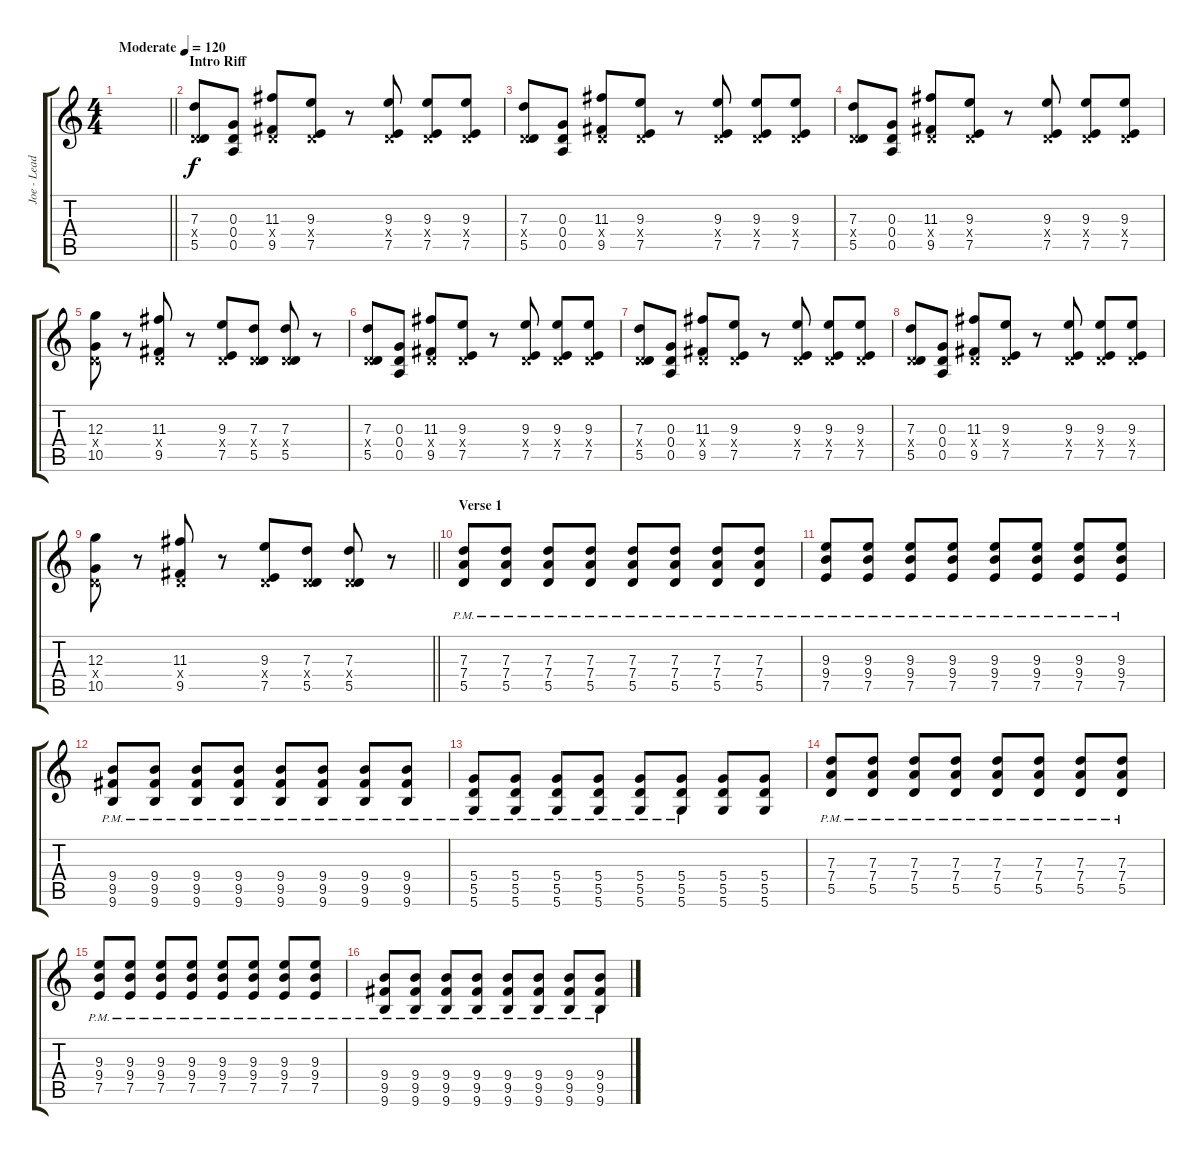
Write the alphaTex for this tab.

\track ("Joe - Lead" "Joe - Lead") {instrument distortionguitar}
\staff {score tabs}
\tuning (E4 B3 G3 D3 A2 D2) {hide}
\ts (4 4)
\tempo (120 "Moderate")
\clef g2
\barLineRight lightlight
\ks c
|
\section ("" "Intro Riff")
(7.3 0.4{x} 5.5).8 (0.3 0.4 0.5).8 (11.3 0.4{x} 9.5).8 (9.3 0.4{x} 7.5).8 r.8 (9.3 0.4{x} 7.5).8 (9.3 0.4{x} 7.5).8 (9.3 0.4{x} 7.5).8 |
(7.3 0.4{x} 5.5).8 (0.3 0.4 0.5).8 (11.3 0.4{x} 9.5).8 (9.3 0.4{x} 7.5).8 r.8 (9.3 0.4{x} 7.5).8 (9.3 0.4{x} 7.5).8 (9.3 0.4{x} 7.5).8 |
(7.3 0.4{x} 5.5).8 (0.3 0.4 0.5).8 (11.3 0.4{x} 9.5).8 (9.3 0.4{x} 7.5).8 r.8 (9.3 0.4{x} 7.5).8 (9.3 0.4{x} 7.5).8 (9.3 0.4{x} 7.5).8 |
(12.3 0.4{x} 10.5).8 r.8 (11.3 0.4{x} 9.5).8 r.8 (9.3 0.4{x} 7.5).8 (7.3 0.4{x} 5.5).8 (7.3 0.4{x} 5.5).8 r.8 |
(7.3 0.4{x} 5.5).8 (0.3 0.4 0.5).8 (11.3 0.4{x} 9.5).8 (9.3 0.4{x} 7.5).8 r.8 (9.3 0.4{x} 7.5).8 (9.3 0.4{x} 7.5).8 (9.3 0.4{x} 7.5).8 |
(7.3 0.4{x} 5.5).8 (0.3 0.4 0.5).8 (11.3 0.4{x} 9.5).8 (9.3 0.4{x} 7.5).8 r.8 (9.3 0.4{x} 7.5).8 (9.3 0.4{x} 7.5).8 (9.3 0.4{x} 7.5).8 |
(7.3 0.4{x} 5.5).8 (0.3 0.4 0.5).8 (11.3 0.4{x} 9.5).8 (9.3 0.4{x} 7.5).8 r.8 (9.3 0.4{x} 7.5).8 (9.3 0.4{x} 7.5).8 (9.3 0.4{x} 7.5).8 |
\barLineRight lightlight
(12.3 0.4{x} 10.5).8 r.8 (11.3 0.4{x} 9.5).8 r.8 (9.3 0.4{x} 7.5).8 (7.3 0.4{x} 5.5).8 (7.3 0.4{x} 5.5).8 r.8 |
\section ("" "Verse 1")
(7.3{pm} 7.4{pm} 5.5{pm}).8 (7.3{pm} 7.4{pm} 5.5{pm}).8 (7.3{pm} 7.4{pm} 5.5{pm}).8 (7.3{pm} 7.4{pm} 5.5{pm}).8 (7.3{pm} 7.4{pm} 5.5{pm}).8 (7.3{pm} 7.4{pm} 5.5{pm}).8 (7.3{pm} 7.4{pm} 5.5{pm}).8 (7.3{pm} 7.4{pm} 5.5{pm}).8 |
(9.3{pm} 9.4{pm} 7.5{pm}).8 (9.3{pm} 9.4{pm} 7.5{pm}).8 (9.3{pm} 9.4{pm} 7.5{pm}).8 (9.3{pm} 9.4{pm} 7.5{pm}).8 (9.3{pm} 9.4{pm} 7.5{pm}).8 (9.3{pm} 9.4{pm} 7.5{pm}).8 (9.3{pm} 9.4{pm} 7.5{pm}).8 (9.3{pm} 9.4{pm} 7.5{pm}).8 |
(9.4{pm} 9.5{pm} 9.6{pm}).8 (9.4{pm} 9.5{pm} 9.6{pm}).8 (9.4{pm} 9.5{pm} 9.6{pm}).8 (9.4{pm} 9.5{pm} 9.6{pm}).8 (9.4{pm} 9.5{pm} 9.6{pm}).8 (9.4{pm} 9.5{pm} 9.6{pm}).8 (9.4{pm} 9.5{pm} 9.6{pm}).8 (9.4{pm} 9.5{pm} 9.6{pm}).8 |
(5.4{pm} 5.5{pm} 5.6{pm}).8 (5.4{pm} 5.5{pm} 5.6{pm}).8 (5.4{pm} 5.5{pm} 5.6{pm}).8 (5.4{pm} 5.5{pm} 5.6{pm}).8 (5.4{pm} 5.5{pm} 5.6{pm}).8 (5.4{pm} 5.5{pm} 5.6{pm}).8 (5.4 5.5 5.6).8 (5.4 5.5 5.6).8 |
(7.3{pm} 7.4{pm} 5.5{pm}).8 (7.3{pm} 7.4{pm} 5.5{pm}).8 (7.3{pm} 7.4{pm} 5.5{pm}).8 (7.3{pm} 7.4{pm} 5.5{pm}).8 (7.3{pm} 7.4{pm} 5.5{pm}).8 (7.3{pm} 7.4{pm} 5.5{pm}).8 (7.3{pm} 7.4{pm} 5.5{pm}).8 (7.3{pm} 7.4{pm} 5.5{pm}).8 |
(9.3{pm} 9.4{pm} 7.5{pm}).8 (9.3{pm} 9.4{pm} 7.5{pm}).8 (9.3{pm} 9.4{pm} 7.5{pm}).8 (9.3{pm} 9.4{pm} 7.5{pm}).8 (9.3{pm} 9.4{pm} 7.5{pm}).8 (9.3{pm} 9.4{pm} 7.5{pm}).8 (9.3{pm} 9.4{pm} 7.5{pm}).8 (9.3{pm} 9.4{pm} 7.5{pm}).8 |
(9.4{pm} 9.5{pm} 9.6{pm}).8 (9.4{pm} 9.5{pm} 9.6{pm}).8 (9.4{pm} 9.5{pm} 9.6{pm}).8 (9.4{pm} 9.5{pm} 9.6{pm}).8 (9.4{pm} 9.5{pm} 9.6{pm}).8 (9.4{pm} 9.5{pm} 9.6{pm}).8 (9.4{pm} 9.5{pm} 9.6{pm}).8 (9.4{pm} 9.5{pm} 9.6{pm}).8
